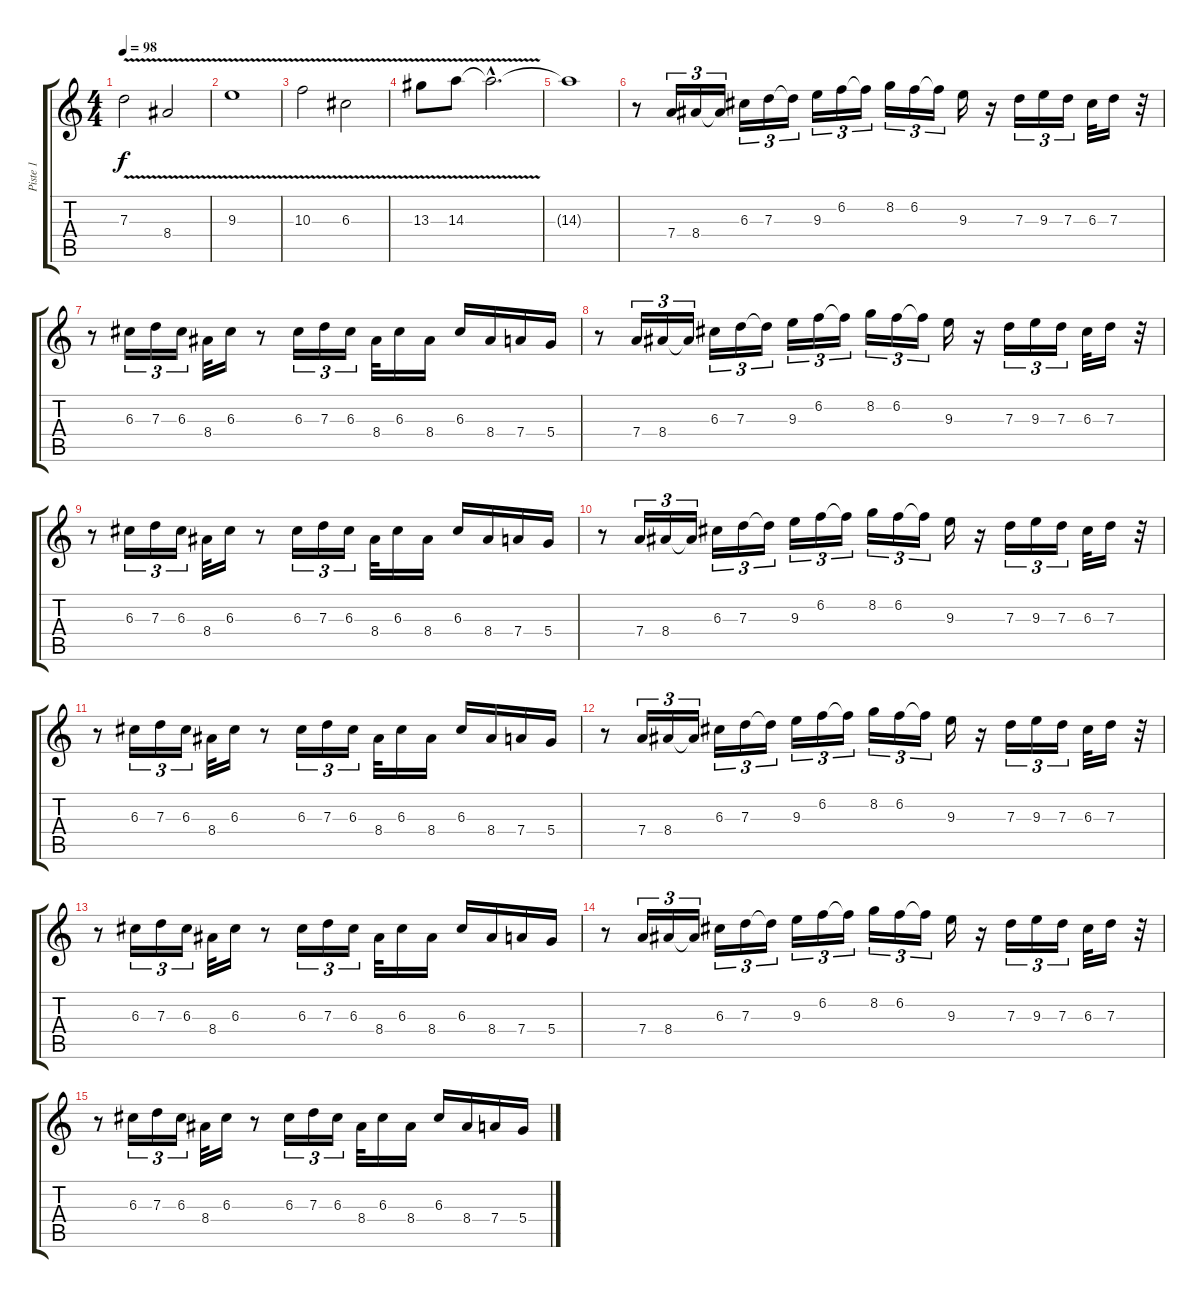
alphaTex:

\track ("Piste 1" "Piste 1") {instrument distortionguitar}
\staff {score tabs}
\tuning (E4 B3 G3 D3 A2 E2) {hide}
\ts (4 4)
\tempo 98
\clef g2
\ks c
7.3{v}.2{dy f} 8.4{v}.2 |
9.3{v}.1 |
10.3{v}.2 6.3{v}.2 |
13.3{v}.8 14.3{v}.8 14.3{hac t}.2{d} |
14.3{t}.1 |
r.8 7.4.16{tu (3 2)} 8.4.16{tu (3 2)} 8.4{t}.16{tu (3 2)} 6.3.16{tu (3 2)} 7.3.16{tu (3 2)} 7.3{t}.16{tu (3 2)} 9.3.16{tu (3 2)} 6.2.16{tu (3 2)} 6.2{t}.16{tu (3 2)} 8.2.16{tu (3 2)} 6.2.16{tu (3 2)} 6.2{t}.16{tu (3 2)} 9.3.16 r.16 7.3.16{tu (3 2)} 9.3.16{tu (3 2)} 7.3.16{tu (3 2)} 6.3.32 7.3.16 r.32 |
r.8 6.3.16{tu (3 2)} 7.3.16{tu (3 2)} 6.3.16{tu (3 2)} 8.4.32 6.3.16 r.8 6.3.16{tu (3 2)} 7.3.16{tu (3 2)} 6.3.16{tu (3 2)} 8.4.32 6.3.16 8.4.16 6.3.16 8.4.16 7.4.16 5.4.16 |
r.8 7.4.16{tu (3 2)} 8.4.16{tu (3 2)} 8.4{t}.16{tu (3 2)} 6.3.16{tu (3 2)} 7.3.16{tu (3 2)} 7.3{t}.16{tu (3 2)} 9.3.16{tu (3 2)} 6.2.16{tu (3 2)} 6.2{t}.16{tu (3 2)} 8.2.16{tu (3 2)} 6.2.16{tu (3 2)} 6.2{t}.16{tu (3 2)} 9.3.16 r.16 7.3.16{tu (3 2)} 9.3.16{tu (3 2)} 7.3.16{tu (3 2)} 6.3.32 7.3.16 r.32 |
r.8 6.3.16{tu (3 2)} 7.3.16{tu (3 2)} 6.3.16{tu (3 2)} 8.4.32 6.3.16 r.8 6.3.16{tu (3 2)} 7.3.16{tu (3 2)} 6.3.16{tu (3 2)} 8.4.32 6.3.16 8.4.16 6.3.16 8.4.16 7.4.16 5.4.16 |
r.8 7.4.16{tu (3 2)} 8.4.16{tu (3 2)} 8.4{t}.16{tu (3 2)} 6.3.16{tu (3 2)} 7.3.16{tu (3 2)} 7.3{t}.16{tu (3 2)} 9.3.16{tu (3 2)} 6.2.16{tu (3 2)} 6.2{t}.16{tu (3 2)} 8.2.16{tu (3 2)} 6.2.16{tu (3 2)} 6.2{t}.16{tu (3 2)} 9.3.16 r.16 7.3.16{tu (3 2)} 9.3.16{tu (3 2)} 7.3.16{tu (3 2)} 6.3.32 7.3.16 r.32 |
r.8 6.3.16{tu (3 2)} 7.3.16{tu (3 2)} 6.3.16{tu (3 2)} 8.4.32 6.3.16 r.8 6.3.16{tu (3 2)} 7.3.16{tu (3 2)} 6.3.16{tu (3 2)} 8.4.32 6.3.16 8.4.16 6.3.16 8.4.16 7.4.16 5.4.16 |
r.8 7.4.16{tu (3 2)} 8.4.16{tu (3 2)} 8.4{t}.16{tu (3 2)} 6.3.16{tu (3 2)} 7.3.16{tu (3 2)} 7.3{t}.16{tu (3 2)} 9.3.16{tu (3 2)} 6.2.16{tu (3 2)} 6.2{t}.16{tu (3 2)} 8.2.16{tu (3 2)} 6.2.16{tu (3 2)} 6.2{t}.16{tu (3 2)} 9.3.16 r.16 7.3.16{tu (3 2)} 9.3.16{tu (3 2)} 7.3.16{tu (3 2)} 6.3.32 7.3.16 r.32 |
r.8 6.3.16{tu (3 2)} 7.3.16{tu (3 2)} 6.3.16{tu (3 2)} 8.4.32 6.3.16 r.8 6.3.16{tu (3 2)} 7.3.16{tu (3 2)} 6.3.16{tu (3 2)} 8.4.32 6.3.16 8.4.16 6.3.16 8.4.16 7.4.16 5.4.16 |
r.8 7.4.16{tu (3 2)} 8.4.16{tu (3 2)} 8.4{t}.16{tu (3 2)} 6.3.16{tu (3 2)} 7.3.16{tu (3 2)} 7.3{t}.16{tu (3 2)} 9.3.16{tu (3 2)} 6.2.16{tu (3 2)} 6.2{t}.16{tu (3 2)} 8.2.16{tu (3 2)} 6.2.16{tu (3 2)} 6.2{t}.16{tu (3 2)} 9.3.16 r.16 7.3.16{tu (3 2)} 9.3.16{tu (3 2)} 7.3.16{tu (3 2)} 6.3.32 7.3.16 r.32 |
r.8 6.3.16{tu (3 2)} 7.3.16{tu (3 2)} 6.3.16{tu (3 2)} 8.4.32 6.3.16 r.8 6.3.16{tu (3 2)} 7.3.16{tu (3 2)} 6.3.16{tu (3 2)} 8.4.32 6.3.16 8.4.16 6.3.16 8.4.16 7.4.16 5.4.16
